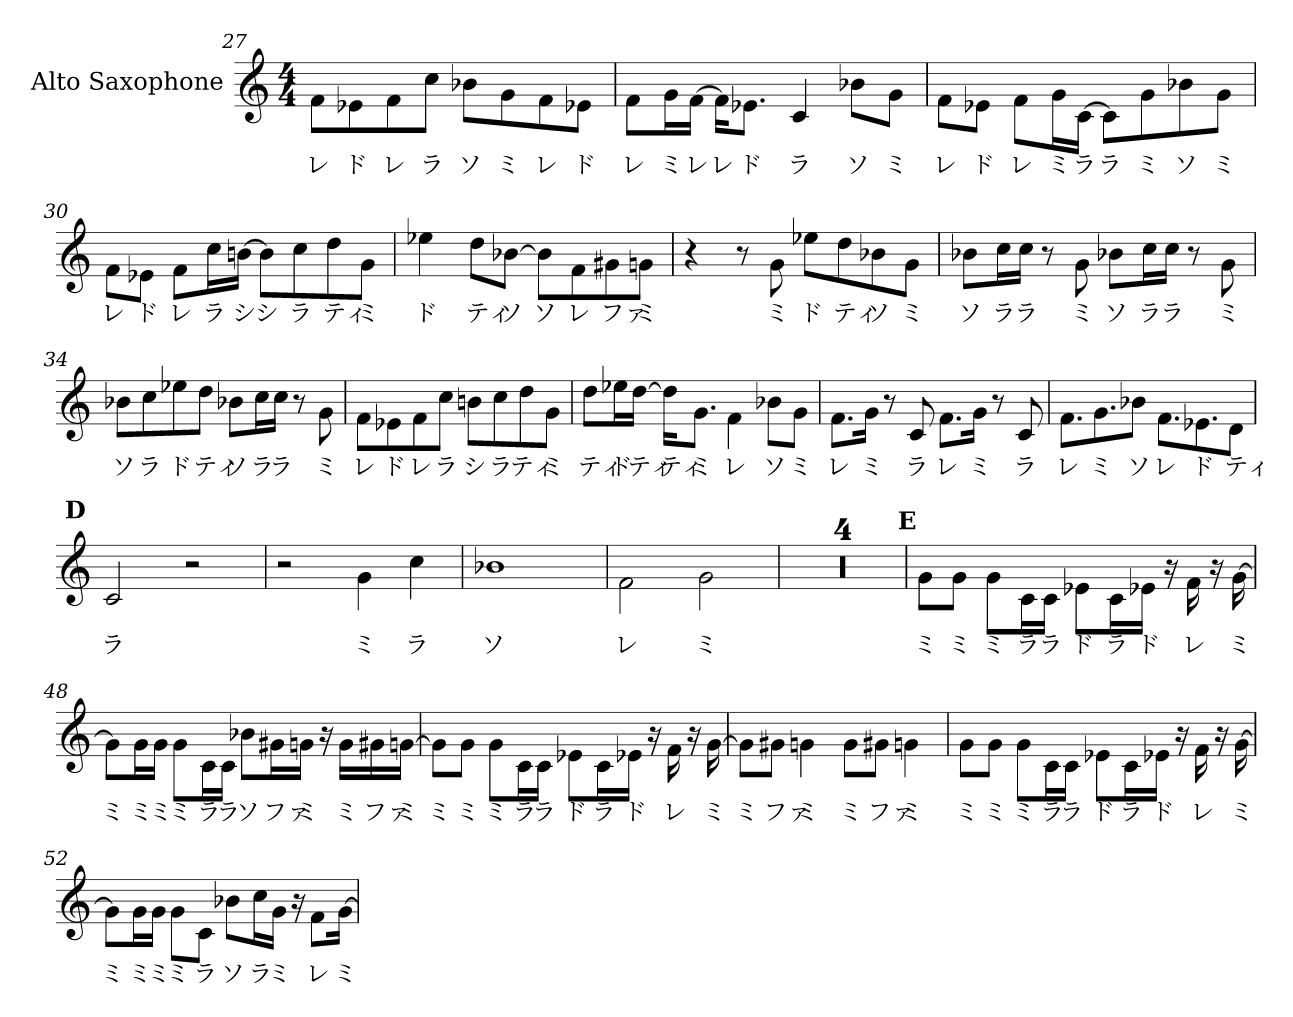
**kern	**text
*part1	*part1
*staff1	*staff1
*I"Alto Saxophone	*
*I'A. Sax.	*
*clefG2	*
*ITrd5c9	*
*k[b-e-a-]	*
*M4/4	*
=27	=27
8A-\L	レ
8G-X\	ド
8A-\	レ
8e-\J	ラ
8d-X\L	ソ
8B-\	ミ
8A-\	レ
8G-X\J	ド
=28	=28
8A-\L	レ
16B-\L	ミ
[16A-\JJ	レ
16A-\KL]	レ
8.G-X\J	ド
4E-/	ラ
8d-X\L	ソ
8B-\J	ミ
=29	=29
8A-\L	レ
8G-X\J	ド
8A-\L	レ
16B-\L	ミ
[16E-\JJ	ラ
8E-\L]	ラ
8B-\	ミ
8d-X\	ソ
8B-\J	ミ
=30	=30
8A-\L	レ
8G-X\J	ド
8A-\L	レ
16e-\L	ラ
[16dn\JJ	シ
8d\L]	シ
8e-\	ラ
8f\	ティ
8B-\J	ミ
=31	=31
4g-X\	ド
8f\L	ティ
[8d-X\J	ソ
8d-\L]	ソ
8A-\	レ
8Bn\	ファ
8B-X\J	ミ
=32	=32
4r	.
8r	.
8B-\	ミ
8g-X\L	ド
8f\	ティ
8d-X\	ソ
8B-\J	ミ
=33	=33
8d-X\L	ソ
16e-\L	ラ
16e-\JJ	ラ
8r	.
8B-\	ミ
8d-X\L	ソ
16e-\L	ラ
16e-\JJ	ラ
8r	.
8B-\	ミ
=34	=34
8d-X\L	ソ
8e-\	ラ
8g-X\	ド
8f\J	ティ
8d-X\L	ソ
16e-\L	ラ
16e-\JJ	ラ
8r	.
8B-\	ミ
=35	=35
8A-\L	レ
8G-X\	ド
8A-\	レ
8e-\J	ラ
8dn\L	シ
8e-\	ラ
8f\	ティ
8B-\J	ミ
=36	=36
8f\L	ティ
16g-X\L	ド
[16f\JJ	ティ
16f\KL]	ティ
8.B-\J	ミ
4A-\	レ
8d-X\L	ソ
8B-\J	ミ
=37	=37
8.A-\L	レ
16B-\Jk	ミ
8r	.
8E-/	ラ
8.A-\L	レ
16B-\Jk	ミ
8r	.
8E-/	ラ
=38	=38
8.A-\L	レ
8.B-\	ミ
8d-X\J	ソ
8.A-\L	レ
8.G-X\	ド
8F\J	ティ
!!LO:REH:place=s1:a:B:enc=none:fs=14:t=D
=39	=39
2E-/	ラ
2r	.
=40	=40
2r	.
4B-\	ミ
4e-\	ラ
=41	=41
1d-X	ソ
=42	=42
2A-\	レ
2B-\	ミ
=43	=43
1r	.
=44	=44
1r	.
=45	=45
1r	.
=46	=46
1r	.
!!LO:REH:place=s1:a:B:enc=none:fs=14:t=E
=47	=47
8B-\L	ミ
8B-\J	ミ
8B-\L	ミ
16E-\L	ラ
16E-\JJ	ラ
8G-X\L	ド
16E-\L	ラ
16G-X\JJ	ド
16r	.
16A-\	レ
16r	.
[16B-\	ミ
=48	=48
8B-\L]	ミ
16B-\L	ミ
16B-\JJ	ミ
8B-\L	ミ
16E-\L	ラ
16E-\JJ	ラ
8d-X\L	ソ
16Bn\L	ファ
16B-X\JJ	ミ
16r	.
16B-\LL	ミ
16Bn\	ファ
[16B-X\JJ	ミ
=49	=49
8B-\L]	ミ
8B-\J	ミ
8B-\L	ミ
16E-\L	ラ
16E-\JJ	ラ
8G-X\L	ド
16E-\L	ラ
16G-X\JJ	ド
16r	.
16A-\	レ
16r	.
[16B-\	ミ
=50	=50
8B-\L]	ミ
8Bn\J	ファ
4B-X\	ミ
8B-\L	ミ
8Bn\J	ファ
4B-X\	ミ
=51	=51
8B-\L	ミ
8B-\J	ミ
8B-\L	ミ
16E-\L	ラ
16E-\JJ	ラ
8G-X\L	ド
16E-\L	ラ
16G-X\JJ	ド
16r	.
16A-\	レ
16r	.
[16B-\	ミ
=52	=52
8B-\L]	ミ
16B-\L	ミ
16B-\JJ	ミ
8B-\L	ミ
8E-\J	ラ
8d-X\L	ソ
16e-\L	ラ
16B-\JJ	ミ
16r	.
8A-\L	レ
[16B-\Jk	ミ
=	=
*-	*-
